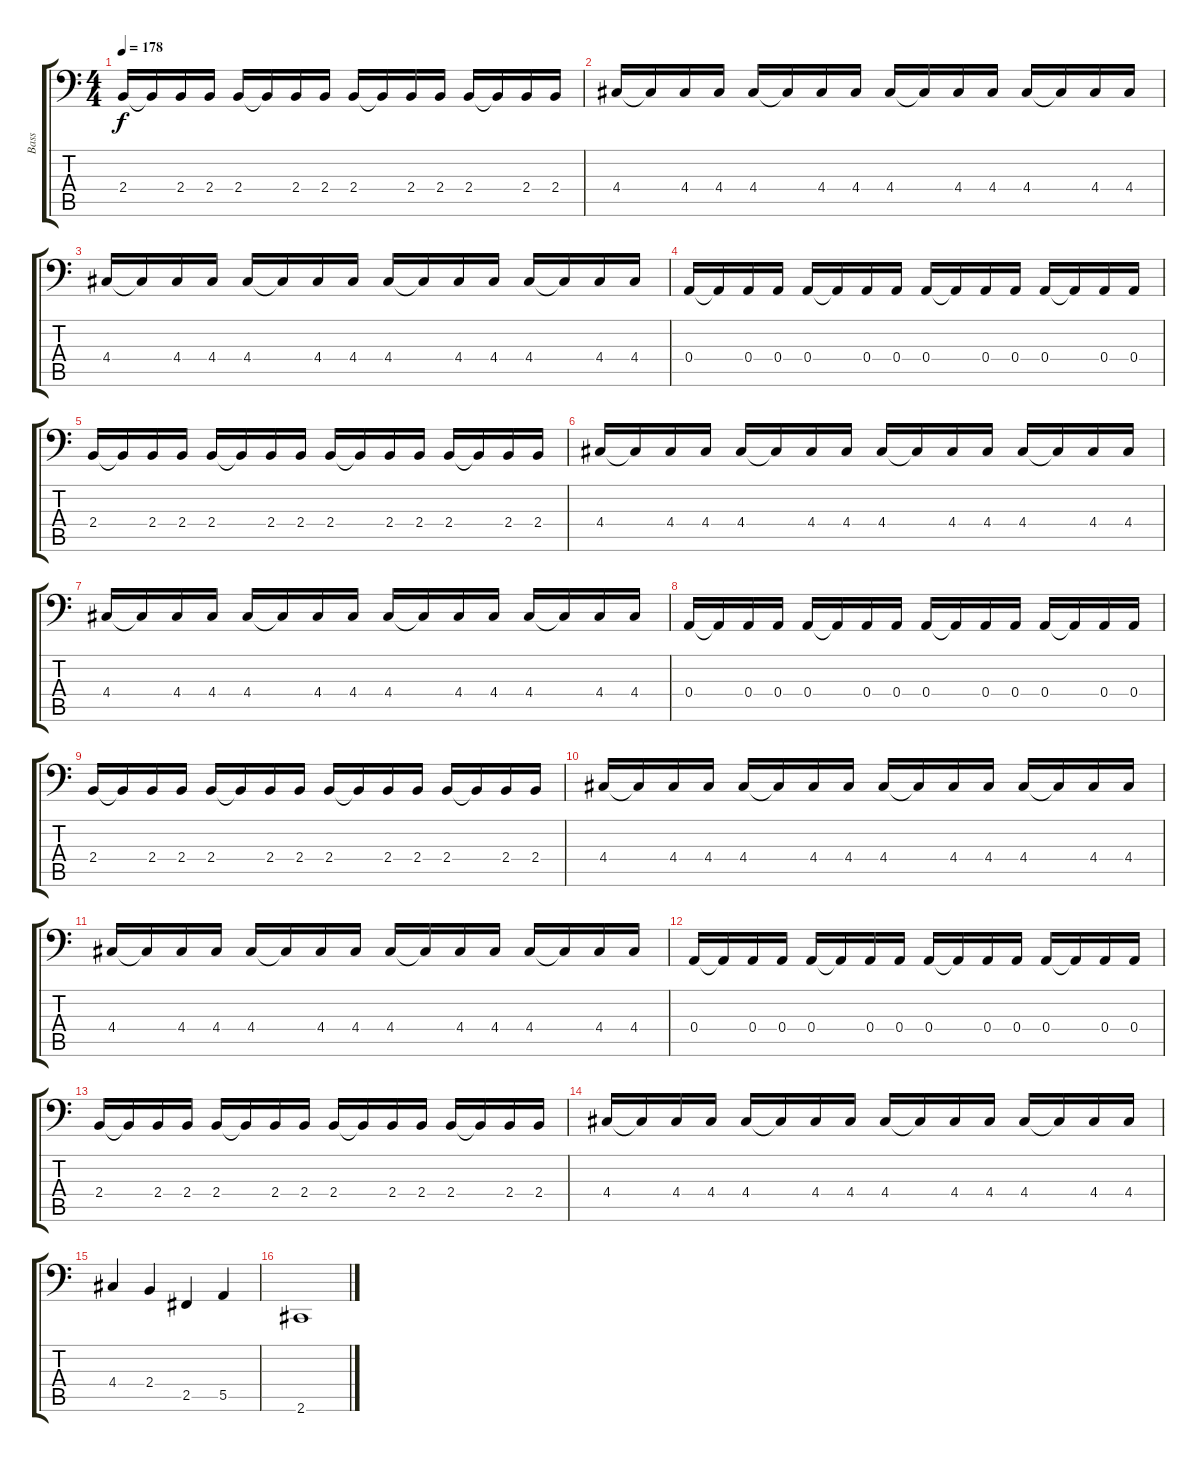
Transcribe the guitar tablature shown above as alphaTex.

\track ("Bass" "Bass") {instrument electricbasspick}
\staff {score tabs}
\tuning (B2 G2 D2 A1 E1 B0) {hide}
\ts (4 4)
\tempo 178
\clef f4
\ks c
2.4.16{dy f} 2.4{t}.16 2.4.16 2.4.16 2.4.16 2.4{t}.16 2.4.16 2.4.16 2.4.16 2.4{t}.16 2.4.16 2.4.16 2.4.16 2.4{t}.16 2.4.16 2.4.16 |
4.4.16 4.4{t}.16 4.4.16 4.4.16 4.4.16 4.4{t}.16 4.4.16 4.4.16 4.4.16 4.4{t}.16 4.4.16 4.4.16 4.4.16 4.4{t}.16 4.4.16 4.4.16 |
4.4.16 4.4{t}.16 4.4.16 4.4.16 4.4.16 4.4{t}.16 4.4.16 4.4.16 4.4.16 4.4{t}.16 4.4.16 4.4.16 4.4.16 4.4{t}.16 4.4.16 4.4.16 |
0.4.16 0.4{t}.16 0.4.16 0.4.16 0.4.16 0.4{t}.16 0.4.16 0.4.16 0.4.16 0.4{t}.16 0.4.16 0.4.16 0.4.16 0.4{t}.16 0.4.16 0.4.16 |
2.4.16 2.4{t}.16 2.4.16 2.4.16 2.4.16 2.4{t}.16 2.4.16 2.4.16 2.4.16 2.4{t}.16 2.4.16 2.4.16 2.4.16 2.4{t}.16 2.4.16 2.4.16 |
4.4.16 4.4{t}.16 4.4.16 4.4.16 4.4.16 4.4{t}.16 4.4.16 4.4.16 4.4.16 4.4{t}.16 4.4.16 4.4.16 4.4.16 4.4{t}.16 4.4.16 4.4.16 |
4.4.16 4.4{t}.16 4.4.16 4.4.16 4.4.16 4.4{t}.16 4.4.16 4.4.16 4.4.16 4.4{t}.16 4.4.16 4.4.16 4.4.16 4.4{t}.16 4.4.16 4.4.16 |
0.4.16 0.4{t}.16 0.4.16 0.4.16 0.4.16 0.4{t}.16 0.4.16 0.4.16 0.4.16 0.4{t}.16 0.4.16 0.4.16 0.4.16 0.4{t}.16 0.4.16 0.4.16 |
2.4.16 2.4{t}.16 2.4.16 2.4.16 2.4.16 2.4{t}.16 2.4.16 2.4.16 2.4.16 2.4{t}.16 2.4.16 2.4.16 2.4.16 2.4{t}.16 2.4.16 2.4.16 |
4.4.16 4.4{t}.16 4.4.16 4.4.16 4.4.16 4.4{t}.16 4.4.16 4.4.16 4.4.16 4.4{t}.16 4.4.16 4.4.16 4.4.16 4.4{t}.16 4.4.16 4.4.16 |
4.4.16 4.4{t}.16 4.4.16 4.4.16 4.4.16 4.4{t}.16 4.4.16 4.4.16 4.4.16 4.4{t}.16 4.4.16 4.4.16 4.4.16 4.4{t}.16 4.4.16 4.4.16 |
0.4.16 0.4{t}.16 0.4.16 0.4.16 0.4.16 0.4{t}.16 0.4.16 0.4.16 0.4.16 0.4{t}.16 0.4.16 0.4.16 0.4.16 0.4{t}.16 0.4.16 0.4.16 |
2.4.16 2.4{t}.16 2.4.16 2.4.16 2.4.16 2.4{t}.16 2.4.16 2.4.16 2.4.16 2.4{t}.16 2.4.16 2.4.16 2.4.16 2.4{t}.16 2.4.16 2.4.16 |
4.4.16 4.4{t}.16 4.4.16 4.4.16 4.4.16 4.4{t}.16 4.4.16 4.4.16 4.4.16 4.4{t}.16 4.4.16 4.4.16 4.4.16 4.4{t}.16 4.4.16 4.4.16 |
4.4.4 2.4.4 2.5.4 5.5.4 |
2.6.1
